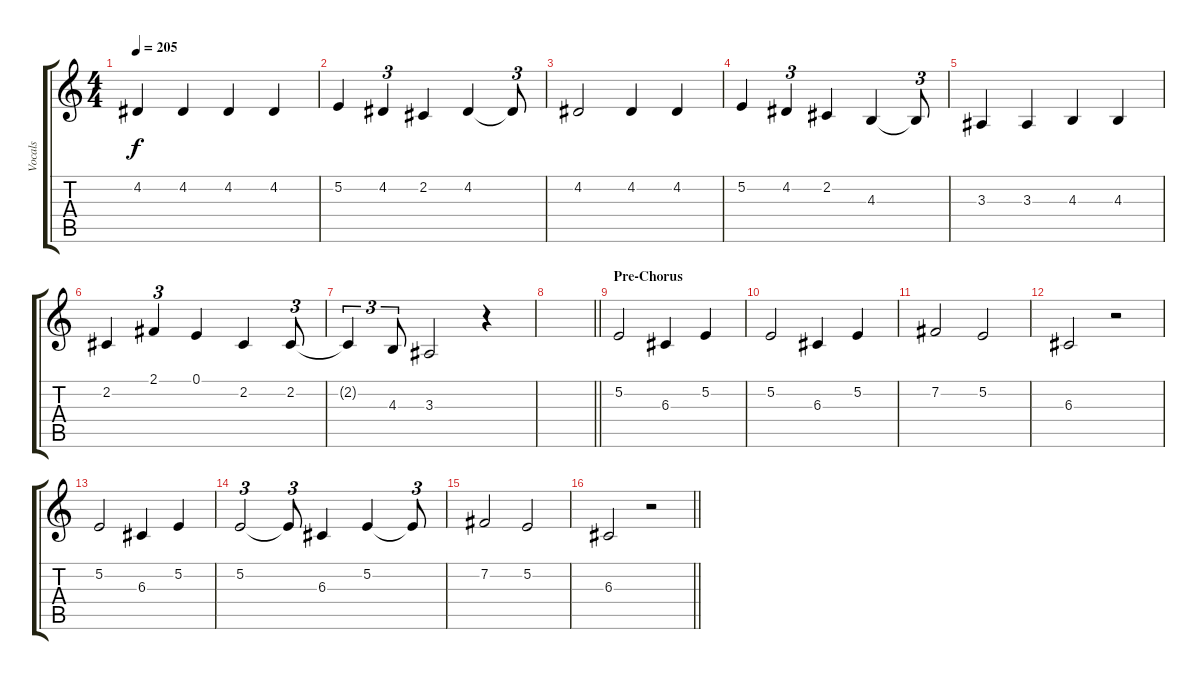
\track ("Vocals" "Vocals") {instrument altosax}
\staff {score tabs}
\tuning (E4 B3 G3 D3 A2 E2) {hide}
\ts (4 4)
\tempo 205
\clef g2
\ks c
4.2.4{dy f} 4.2.4 4.2.4 4.2.4 |
5.2.4 4.2.4{tu (3 2)} 2.2.4 4.2.4 4.2{t}.8{tu (3 2)} |
4.2.2 4.2.4 4.2.4 |
5.2.4 4.2.4{tu (3 2)} 2.2.4 4.3.4 4.3{t}.8{tu (3 2)} |
3.3.4 3.3.4 4.3.4 4.3.4 |
2.2.4 2.1.4{tu (3 2)} 0.1.4 2.2.4 2.2.8{tu (3 2)} |
2.2{t}.4{tu (3 2)} 4.3.8{tu (3 2)} 3.3.2 r.4 |
\barLineRight lightlight
|
\section ("" "Pre-Chorus")
5.2.2 6.3.4 5.2.4 |
5.2.2 6.3.4 5.2.4 |
7.2.2 5.2.2 |
6.3.2 r.2 |
5.2.2 6.3.4 5.2.4 |
5.2.2{tu (3 2)} 5.2{t}.8{tu (3 2)} 6.3.4 5.2.4 5.2{t}.8{tu (3 2)} |
7.2.2 5.2.2 |
\barLineRight lightlight
6.3.2 r.2
